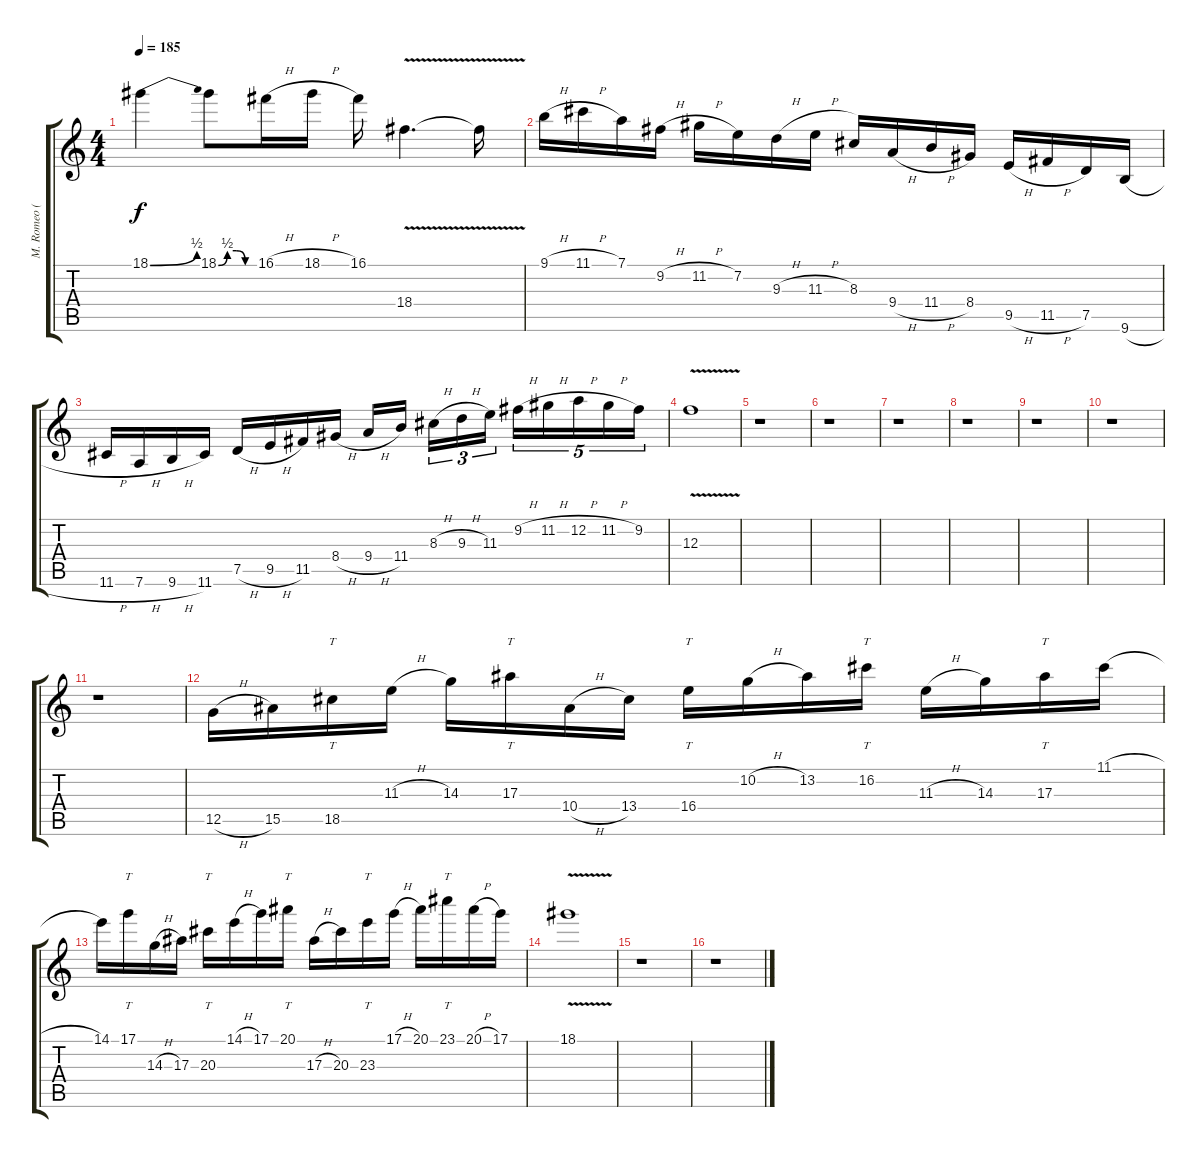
\track ("M. Romeo (Solo)" "M. Romeo (") {instrument distortionguitar}
\staff {score tabs}
\tuning (D4 A3 F3 C3 G2 D2) {hide}
\ts (4 4)
\tempo 185
\clef g2
\ks c
18.1{be (bend 0 0 60 2)}.4{dy f} 18.1{be (custom 0 0 15 2 30 2 45 0 60 0)}.8 16.1{h}.16 18.1{h}.16 16.1.16 18.4{v}.4{d} 18.4{t}.16 |
9.1{h}.16 11.1{h}.16 7.1.16 9.2{h}.16 11.2{h}.16 7.2.16 9.3{h}.16 11.3{h}.16 8.3.16 9.4{h}.16 11.4{h}.16 8.4.16 9.5{h}.16 11.5{h}.16 7.5.16 9.6{h}.16 |
11.6{h}.16 7.6{h}.16 9.6{h}.16 11.6.16 7.5{h}.16 9.5{h}.16 11.5.16 8.4{h}.16 9.4{h}.16 11.4.16 8.3{h}.16{tu (3 2)} 9.3{h}.16{tu (3 2)} 11.3.16{tu (3 2)} 9.2{h}.16{tu (5 4)} 11.2{h}.16{tu (5 4)} 12.2{h}.16{tu (5 4)} 11.2{h}.16{tu (5 4)} 9.2.16{tu (5 4)} |
12.3{v}.1 |
r.1 |
r.1 |
r.1 |
r.1 |
r.1 |
r.1 |
r.1 |
12.5{h}.16 15.5.16 18.5.16{tt} 11.3{h}.16 14.3.16 17.3.16{tt} 10.4{h}.16 13.4.16 16.4.16{tt} 10.2{h}.16 13.2.16 16.2.16{tt} 11.3{h}.16 14.3.16 17.3.16{tt} 11.1{h}.16 |
14.1.16 17.1.16{tt} 14.3{h}.16 17.3.16 20.3.16{tt} 14.1{h}.16 17.1.16 20.1.16{tt} 17.3{h}.16 20.3.16 23.3.16{tt} 17.1{h}.16 20.1.16 23.1.16{tt} 20.1{h}.16 17.1.16 |
18.1{v}.1 |
r.1 |
r.1
